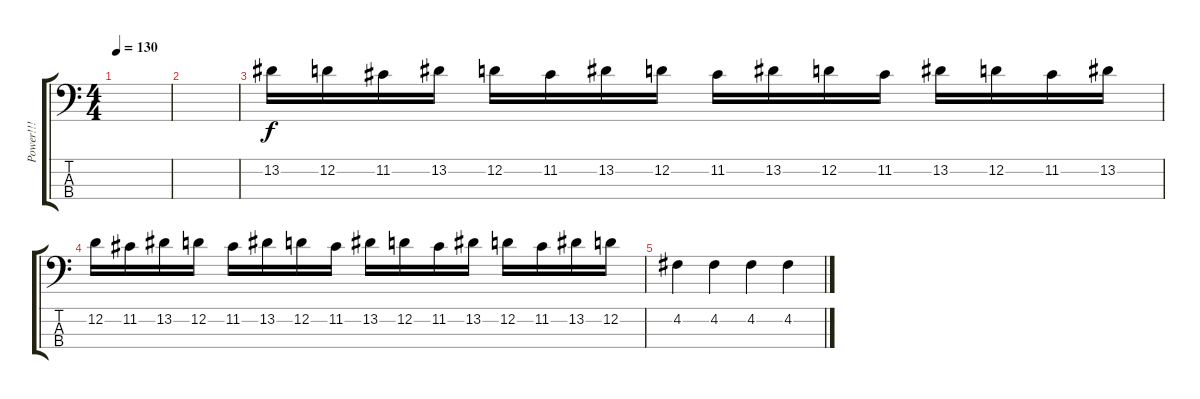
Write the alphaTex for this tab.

\track ("Power!!!" "Power!!!") {instrument electricbassfinger}
\staff {score tabs}
\tuning (G2 D2 A1 E1) {hide}
\ts (4 4)
\tempo 130
\clef f4
\ks c
|
|
13.2.16 12.2.16 11.2.16 13.2.16 12.2.16 11.2.16 13.2.16 12.2.16 11.2.16 13.2.16 12.2.16 11.2.16 13.2.16 12.2.16 11.2.16 13.2.16 |
12.2.16 11.2.16 13.2.16 12.2.16 11.2.16 13.2.16 12.2.16 11.2.16 13.2.16 12.2.16 11.2.16 13.2.16 12.2.16 11.2.16 13.2.16 12.2.16 |
4.2.4 4.2.4 4.2.4 4.2.4
